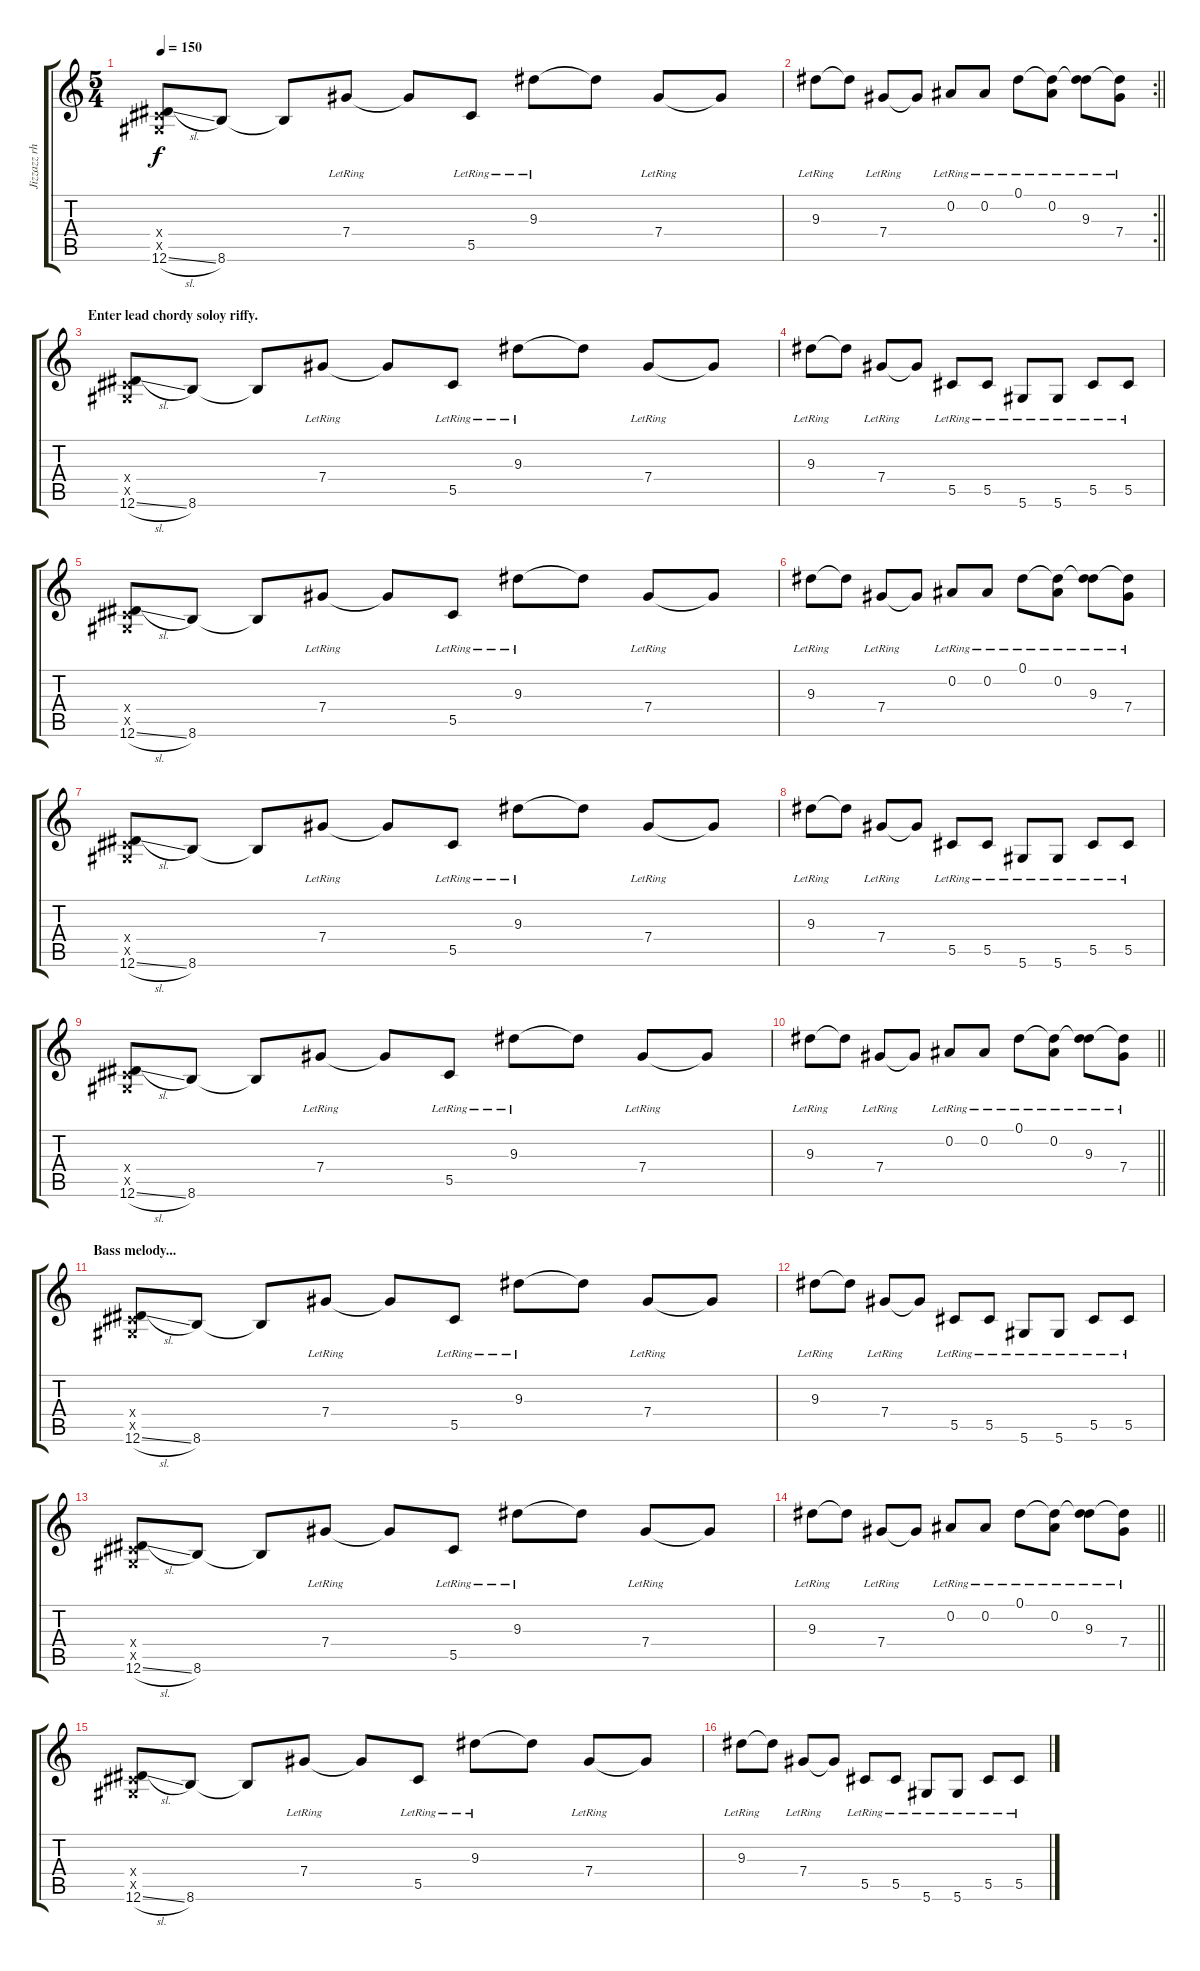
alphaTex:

\track ("Jizzazz rhythm" "Jizzazz rh") {instrument electricguitarjazz}
\staff {score tabs}
\tuning (Eb4 Bb3 Gb3 Db3 Ab2 Eb2) {hide}
\ts (5 4)
\tempo 150
\clef g2
\ks c
(0.4{x} 0.5{x} 12.6{sl}).8{dy f} 8.6.8 8.6{t}.8 7.4{lr}.8 7.4{t}.8 5.5{lr}.8 9.3{lr}.8 9.3{t}.8 7.4{lr}.8 7.4{t}.8 |
\rc 2
\barLineRight lightlight
9.3{lr}.8 9.3{t}.8 7.4{lr}.8 7.4{t}.8 0.2{lr}.8 0.2{lr}.8 0.1{lr}.8 (0.1{t} 0.2{lr}).8 (0.1{t} 9.3{lr}).8 (0.1{t} 7.4{lr}).8 |
\section ("" "Enter lead chordy soloy riffy.")
(0.4{x} 0.5{x} 12.6{sl}).8 8.6.8 8.6{t}.8 7.4{lr}.8 7.4{t}.8 5.5{lr}.8 9.3{lr}.8 9.3{t}.8 7.4{lr}.8 7.4{t}.8 |
9.3{lr}.8 9.3{t}.8 7.4{lr}.8 7.4{t}.8 5.5{lr}.8 5.5{lr}.8 5.6{lr}.8 5.6{lr}.8 5.5{lr}.8 5.5{lr}.8 |
(0.4{x} 0.5{x} 12.6{sl}).8 8.6.8 8.6{t}.8 7.4{lr}.8 7.4{t}.8 5.5{lr}.8 9.3{lr}.8 9.3{t}.8 7.4{lr}.8 7.4{t}.8 |
9.3{lr}.8 9.3{t}.8 7.4{lr}.8 7.4{t}.8 0.2{lr}.8 0.2{lr}.8 0.1{lr}.8 (0.1{t} 0.2{lr}).8 (0.1{t} 9.3{lr}).8 (0.1{t} 7.4{lr}).8 |
(0.4{x} 0.5{x} 12.6{sl}).8 8.6.8 8.6{t}.8 7.4{lr}.8 7.4{t}.8 5.5{lr}.8 9.3{lr}.8 9.3{t}.8 7.4{lr}.8 7.4{t}.8 |
9.3{lr}.8 9.3{t}.8 7.4{lr}.8 7.4{t}.8 5.5{lr}.8 5.5{lr}.8 5.6{lr}.8 5.6{lr}.8 5.5{lr}.8 5.5{lr}.8 |
(0.4{x} 0.5{x} 12.6{sl}).8 8.6.8 8.6{t}.8 7.4{lr}.8 7.4{t}.8 5.5{lr}.8 9.3{lr}.8 9.3{t}.8 7.4{lr}.8 7.4{t}.8 |
\barLineRight lightlight
9.3{lr}.8 9.3{t}.8 7.4{lr}.8 7.4{t}.8 0.2{lr}.8 0.2{lr}.8 0.1{lr}.8 (0.1{t} 0.2{lr}).8 (0.1{t} 9.3{lr}).8 (0.1{t} 7.4{lr}).8 |
\section ("" "Bass melody...")
(0.4{x} 0.5{x} 12.6{sl}).8 8.6.8 8.6{t}.8 7.4{lr}.8 7.4{t}.8 5.5{lr}.8 9.3{lr}.8 9.3{t}.8 7.4{lr}.8 7.4{t}.8 |
9.3{lr}.8 9.3{t}.8 7.4{lr}.8 7.4{t}.8 5.5{lr}.8 5.5{lr}.8 5.6{lr}.8 5.6{lr}.8 5.5{lr}.8 5.5{lr}.8 |
(0.4{x} 0.5{x} 12.6{sl}).8 8.6.8 8.6{t}.8 7.4{lr}.8 7.4{t}.8 5.5{lr}.8 9.3{lr}.8 9.3{t}.8 7.4{lr}.8 7.4{t}.8 |
\barLineRight lightlight
9.3{lr}.8 9.3{t}.8 7.4{lr}.8 7.4{t}.8 0.2{lr}.8 0.2{lr}.8 0.1{lr}.8 (0.1{t} 0.2{lr}).8 (0.1{t} 9.3{lr}).8 (0.1{t} 7.4{lr}).8 |
(0.4{x} 0.5{x} 12.6{sl}).8 8.6.8 8.6{t}.8 7.4{lr}.8 7.4{t}.8 5.5{lr}.8 9.3{lr}.8 9.3{t}.8 7.4{lr}.8 7.4{t}.8 |
9.3{lr}.8 9.3{t}.8 7.4{lr}.8 7.4{t}.8 5.5{lr}.8 5.5{lr}.8 5.6{lr}.8 5.6{lr}.8 5.5{lr}.8 5.5{lr}.8
